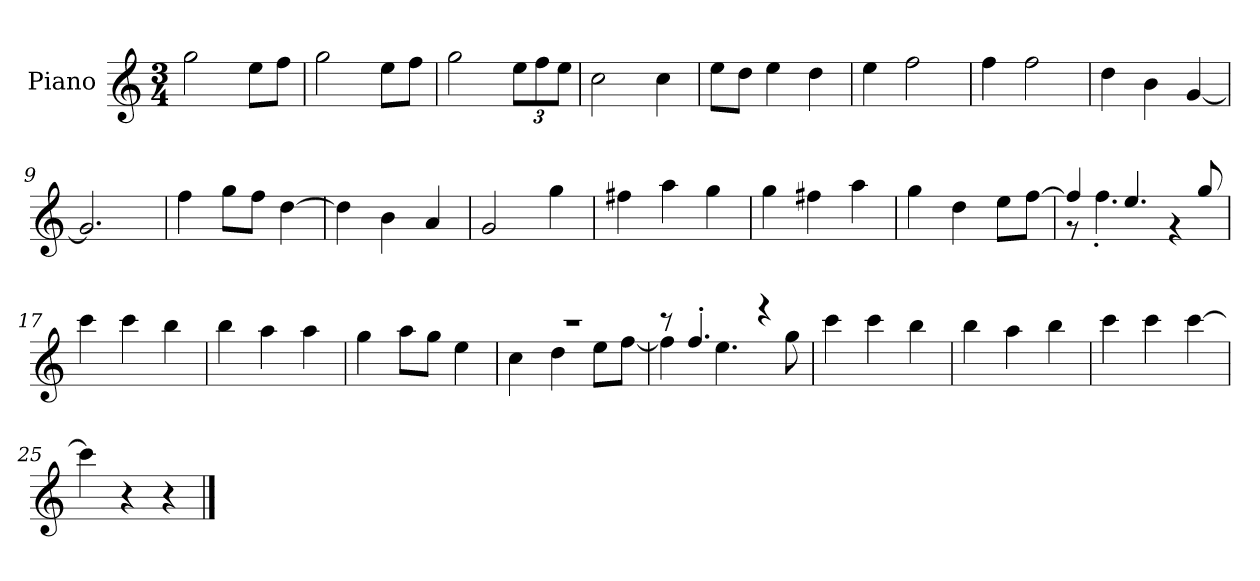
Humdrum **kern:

**kern
*part1
*staff1
*I"Piano
*I'P-no
*clefG2
*k[]
*M3/4
*MM175
=1
2gg\
8ee\L
8ff\J
=2
2gg\
8ee\L
8ff\J
=3
2gg\
*Xbrackettup
12ee\L
12ff\
12ee\J
=4
2cc\
4cc\
=5
8ee\L
8dd\J
4ee\
4dd\
=6
4ee\
2ff\
=7
4ff\
2ff\
=8
4dd\
4b\
[4g/
=9
2.g/]
=10
4ff\
8gg\L
8ff\J
[4dd\
=11
4dd\]
4b\
4a/
!!LO:LB:g=z
=12
2g/
4gg\
=13
4ff#X\
4aa\
4gg\
=14
4gg\
4ff#X\
4aa\
=15
4gg\
4dd\
8ee\L
[8ff\J
=16
*^
4ff/]	8r
.	4.ff'\
4.ee/	.
.	4r
8gg/	.
*v	*v
=17
4ccc\
4ccc\
4bb\
=18
4bb\
4aa\
4aa\
=19
4gg\
8aa\L
8gg\J
4ee\
=20
*^
2.r	4cc\
.	4dd\
.	8ee\L
.	[8ff\J
!!LO:LB:g=z	!!
=21	=21
8r	4ff\]
4.ff'/	.
.	4.ee\
4r	.
.	8gg\
*v	*v
=22
4ccc\
4ccc\
4bb\
=23
4bb\
4aa\
4bb\
=24
4ccc\
4ccc\
[4ccc\
=25
4ccc\]
4r
4r
==
*-
